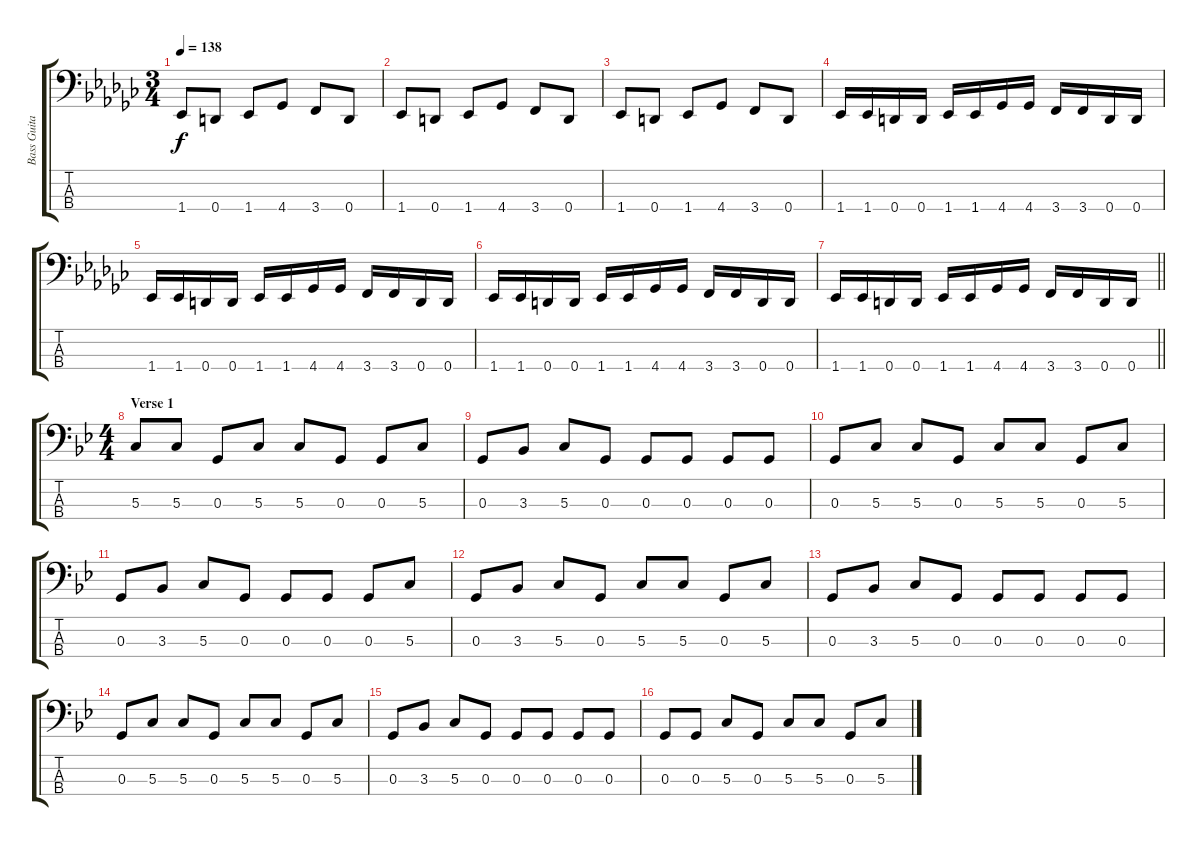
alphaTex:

\track ("Bass Guitar" "Bass Guita") {instrument electricbassfinger}
\staff {score tabs}
\tuning (F2 C2 G1 D1) {hide}
\ts (3 4)
\tempo 138
\clef f4
\ks ebminor
1.4.8{dy f} 0.4.8 1.4.8 4.4.8 3.4.8 0.4.8 |
1.4.8 0.4.8 1.4.8 4.4.8 3.4.8 0.4.8 |
1.4.8 0.4.8 1.4.8 4.4.8 3.4.8 0.4.8 |
1.4.16 1.4.16 0.4.16 0.4.16 1.4.16 1.4.16 4.4.16 4.4.16 3.4.16 3.4.16 0.4.16 0.4.16 |
1.4.16 1.4.16 0.4.16 0.4.16 1.4.16 1.4.16 4.4.16 4.4.16 3.4.16 3.4.16 0.4.16 0.4.16 |
1.4.16 1.4.16 0.4.16 0.4.16 1.4.16 1.4.16 4.4.16 4.4.16 3.4.16 3.4.16 0.4.16 0.4.16 |
\barLineRight lightlight
1.4.16 1.4.16 0.4.16 0.4.16 1.4.16 1.4.16 4.4.16 4.4.16 3.4.16 3.4.16 0.4.16 0.4.16 |
\ts (4 4)
\section ("" "Verse 1")
\ks gminor
5.3.8 5.3.8 0.3.8 5.3.8 5.3.8 0.3.8 0.3.8 5.3.8 |
0.3.8 3.3.8 5.3.8 0.3.8 0.3.8 0.3.8 0.3.8 0.3.8 |
0.3.8 5.3.8 5.3.8 0.3.8 5.3.8 5.3.8 0.3.8 5.3.8 |
0.3.8 3.3.8 5.3.8 0.3.8 0.3.8 0.3.8 0.3.8 5.3.8 |
0.3.8 3.3.8 5.3.8 0.3.8 5.3.8 5.3.8 0.3.8 5.3.8 |
0.3.8 3.3.8 5.3.8 0.3.8 0.3.8 0.3.8 0.3.8 0.3.8 |
0.3.8 5.3.8 5.3.8 0.3.8 5.3.8 5.3.8 0.3.8 5.3.8 |
0.3.8 3.3.8 5.3.8 0.3.8 0.3.8 0.3.8 0.3.8 0.3.8 |
0.3.8 0.3.8 5.3.8 0.3.8 5.3.8 5.3.8 0.3.8 5.3.8
